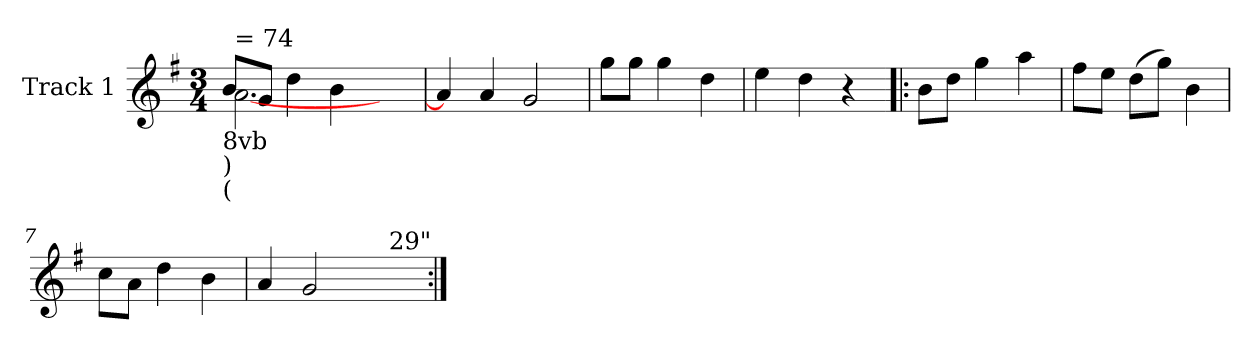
**kern
*part1
*staff1
*I"Track 1
*clefG2
*k[f#]
*G:
*M3/4
=1
*^
!LO:TX:b:t=8vb	!
!LO:TX:b:t=)	!
!LO:TX:b:t=(	!
!	!LO:N:head=diamond
*	*^
8b/L	[2.a	32ryy
!	!	!LO:TX:a:t== 74
.	.	2ryy
8g/J	.	.
4dd\	.	.
4b\	.	.
.	.	4...ryy
4ryy	4ryy	.
=2	=2	=2
!LO:N:head=diamond	!	!
*v	*v	*v
4a]
4a/
2g/
=3
8gg\L
8gg\J
4gg\
4dd\
=4
4ee\
4dd\
4r
!!LO:LB:g=z
=5!|:
8b\L
8dd\J
4gg\
4aa\
=6
8ff#\L
8ee\J
(>8dd\L
8gg\J)
4b\
=7
8cc\L
8a\J
4dd\
4b\
=8
*^
4a/	2ryy
2g/	.
.	8ryy
.	32ryy
!	!LO:TX:a:t=29"
.	16.ryy
*v	*v
=:|!
*-
